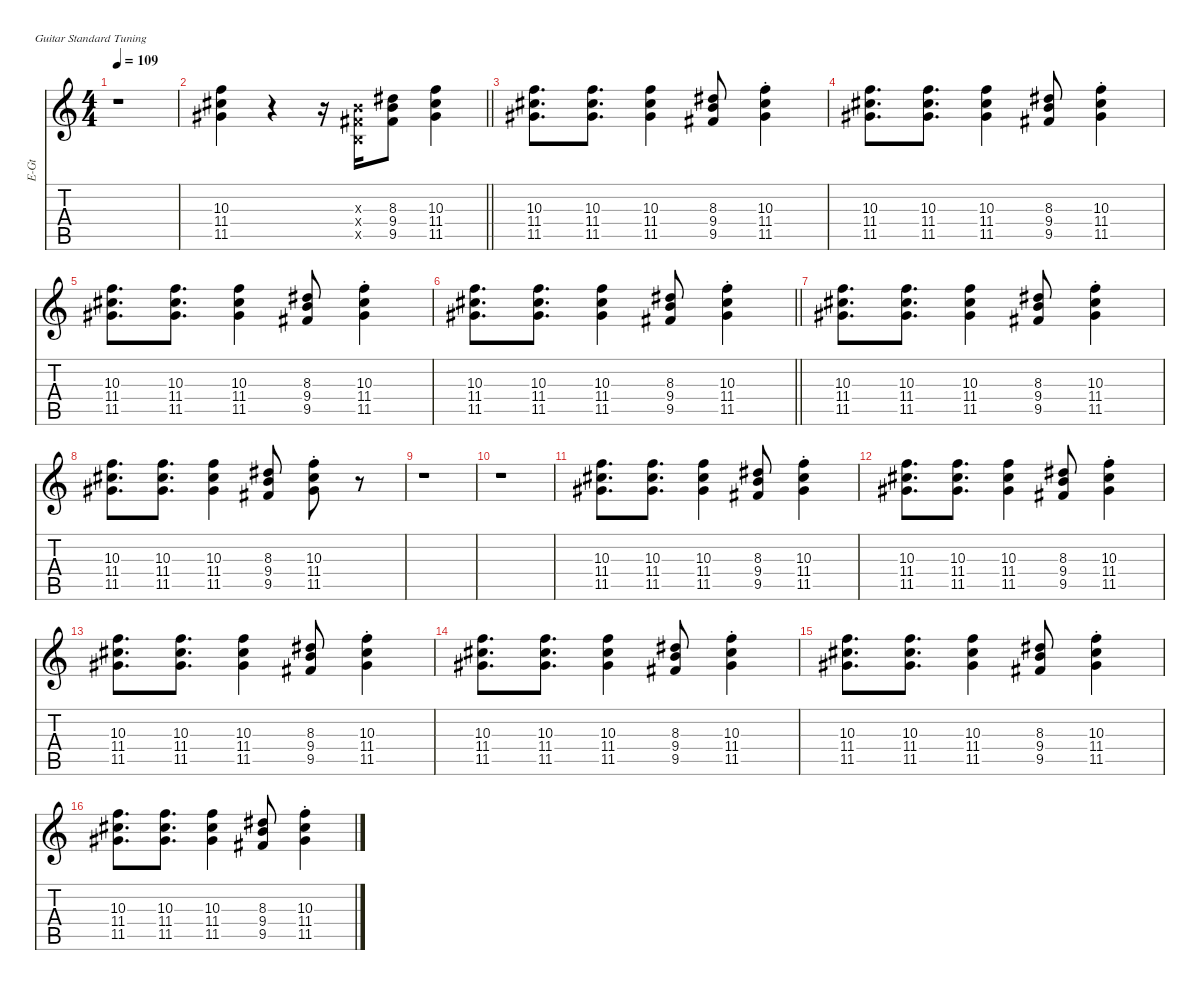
\defaultSystemsLayout 4
\hideDynamics
\bracketExtendMode nobrackets
\otherSystemsTrackNameOrientation horizontal
\track ("Guitar2" "E-Gt") {instrument overdrivenguitar}
\staff {score tabs}
\tuning (E4 B3 G3 D3 A2 E2)
\ts (4 4)
\tempo 109
\clef g2
\scale
0.25
\ks c
r.1{dy mf beam Down} |
\scale
0.25
\barLineRight lightlight
(10.3 11.4{acc #} 11.5{acc #}).4{beam Down} r.4{beam Down} r.16{beam Down} (4.3{x} 4.4{x acc #} 2.5{x}).16{beam Up} (8.3{acc #} 9.4 9.5{acc #}).8{beam Up} (10.3 11.4{acc #} 11.5{acc #}).4{beam Down} |
\scale
0.25 (10.3 11.4{acc #} 11.5{acc #}).8{d beam Down} (10.3 11.4{acc #} 11.5{acc #}).8{d beam Down} (10.3 11.4{acc #} 11.5{acc #}).4{beam Down} (8.3{acc #} 9.4 9.5{acc #}).8{beam Up} (10.3{st} 11.4{st acc #} 11.5{st acc #}).4{beam Down} |
(10.3 11.4{acc #} 11.5{acc #}).8{d beam Down} (10.3 11.4{acc #} 11.5{acc #}).8{d beam Down} (10.3 11.4{acc #} 11.5{acc #}).4{beam Down} (8.3{acc #} 9.4 9.5{acc #}).8{beam Up} (10.3{st} 11.4{st acc #} 11.5{st acc #}).4{beam Down} |
(10.3 11.4{acc #} 11.5{acc #}).8{d beam Down} (10.3 11.4{acc #} 11.5{acc #}).8{d beam Down} (10.3 11.4{acc #} 11.5{acc #}).4{beam Down} (8.3{acc #} 9.4 9.5{acc #}).8{beam Up} (10.3{st} 11.4{st acc #} 11.5{st acc #}).4{beam Down} |
\barLineRight lightlight
(10.3 11.4{acc #} 11.5{acc #}).8{d beam Down} (10.3 11.4{acc #} 11.5{acc #}).8{d beam Down} (10.3 11.4{acc #} 11.5{acc #}).4{beam Down} (8.3{acc #} 9.4 9.5{acc #}).8{beam Up} (10.3{st} 11.4{st acc #} 11.5{st acc #}).4{beam Down} |
(10.3 11.4{acc #} 11.5{acc #}).8{d beam Down} (10.3 11.4{acc #} 11.5{acc #}).8{d beam Down} (10.3 11.4{acc #} 11.5{acc #}).4{beam Down} (8.3{acc #} 9.4 9.5{acc #}).8{beam Up} (10.3{st} 11.4{st acc #} 11.5{st acc #}).4{beam Down} |
(10.3 11.4{acc #} 11.5{acc #}).8{d beam Down} (10.3 11.4{acc #} 11.5{acc #}).8{d beam Down} (10.3 11.4{acc #} 11.5{acc #}).4{beam Down} (8.3{acc #} 9.4 9.5{acc #}).8{beam Up} (10.3{st} 11.4{st acc #} 11.5{st acc #}).8{beam Down} r.8{beam Down} |
r.1{beam Down} |
r.1{beam Down} |
(10.3 11.4{acc #} 11.5{acc #}).8{d beam Down} (10.3 11.4{acc #} 11.5{acc #}).8{d beam Down} (10.3 11.4{acc #} 11.5{acc #}).4{beam Down} (8.3{acc #} 9.4 9.5{acc #}).8{beam Up} (10.3{st} 11.4{st acc #} 11.5{st acc #}).4{beam Down} |
(10.3 11.4{acc #} 11.5{acc #}).8{d beam Down} (10.3 11.4{acc #} 11.5{acc #}).8{d beam Down} (10.3 11.4{acc #} 11.5{acc #}).4{beam Down} (8.3{acc #} 9.4 9.5{acc #}).8{beam Up} (10.3{st} 11.4{st acc #} 11.5{st acc #}).4{beam Down} |
(10.3 11.4{acc #} 11.5{acc #}).8{d beam Down} (10.3 11.4{acc #} 11.5{acc #}).8{d beam Down} (10.3 11.4{acc #} 11.5{acc #}).4{beam Down} (8.3{acc #} 9.4 9.5{acc #}).8{beam Up} (10.3{st} 11.4{st acc #} 11.5{st acc #}).4{beam Down} |
(10.3 11.4{acc #} 11.5{acc #}).8{d beam Down} (10.3 11.4{acc #} 11.5{acc #}).8{d beam Down} (10.3 11.4{acc #} 11.5{acc #}).4{beam Down} (8.3{acc #} 9.4 9.5{acc #}).8{beam Up} (10.3{st} 11.4{st acc #} 11.5{st acc #}).4{beam Down} |
(10.3 11.4{acc #} 11.5{acc #}).8{d beam Down} (10.3 11.4{acc #} 11.5{acc #}).8{d beam Down} (10.3 11.4{acc #} 11.5{acc #}).4{beam Down} (8.3{acc #} 9.4 9.5{acc #}).8{beam Up} (10.3{st} 11.4{st acc #} 11.5{st acc #}).4{beam Down} |
(10.3 11.4{acc #} 11.5{acc #}).8{d beam Down} (10.3 11.4{acc #} 11.5{acc #}).8{d beam Down} (10.3 11.4{acc #} 11.5{acc #}).4{beam Down} (8.3{acc #} 9.4 9.5{acc #}).8{beam Up} (10.3{st} 11.4{st acc #} 11.5{st acc #}).4{beam Down}
